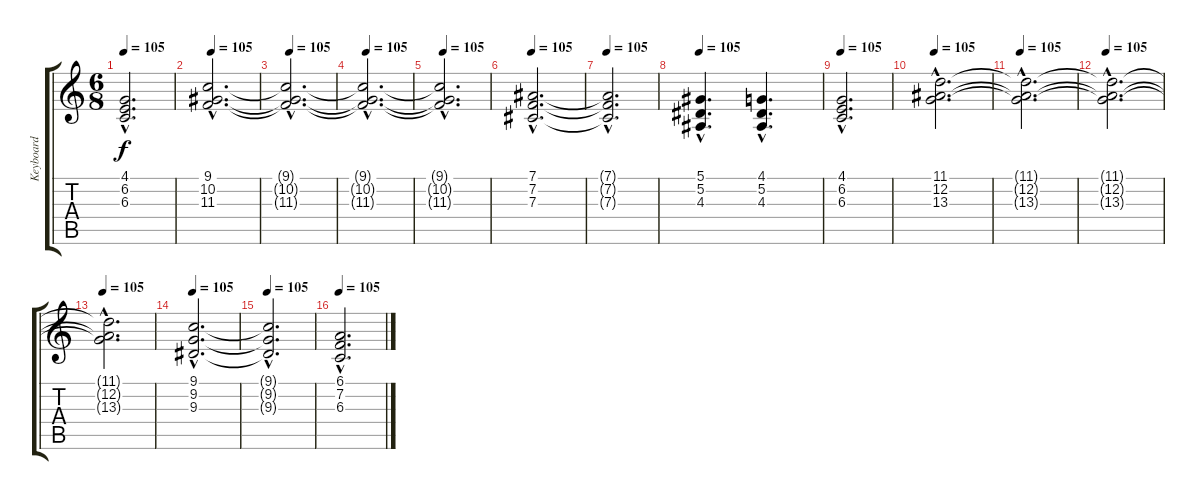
\track ("Keyboard" "Keyboard") {instrument pad3polysynth}
\staff {score tabs}
\tuning (Eb4 Bb3 Gb3 Db3 Ab2 Eb2) {hide}
\ts (6 8)
\tempo 105
\clef g2
\ks c
(4.1{hac} 6.2{hac} 6.3{hac}).2{d dy f} |
\tempo 105
(9.1{hac} 10.2{hac} 11.3{hac}).2{d} |
\tempo 105
(9.1{hac t} 10.2{hac t} 11.3{hac t}).2{d} |
\tempo 105
(9.1{hac t} 10.2{hac t} 11.3{hac t}).2{d} |
\tempo 105
(9.1{hac t} 10.2{hac t} 11.3{hac t}).2{d} |
\tempo 105
(7.1{hac} 7.2{hac} 7.3{hac}).2{d} |
\tempo 105
(7.1{hac t} 7.2{hac t} 7.3{hac t}).2{d} |
\tempo 105
(5.1{hac} 5.2{hac} 4.3{hac}).4{d} (4.1{hac} 5.2{hac} 4.3{hac}).4{d} |
\tempo 105
(4.1{hac} 6.2{hac} 6.3{hac}).2{d} |
\tempo 105
(11.1{hac} 12.2{hac} 13.3{hac}).2{d} |
\tempo 105
(11.1{hac t} 12.2{hac t} 13.3{hac t}).2{d} |
\tempo 105
(11.1{hac t} 12.2{hac t} 13.3{hac t}).2{d} |
\tempo 105
(11.1{hac t} 12.2{hac t} 13.3{hac t}).2{d} |
\tempo 105
(9.1{hac} 9.2{hac} 9.3{hac}).2{d} |
\tempo 105
(9.1{hac t} 9.2{hac t} 9.3{hac t}).2{d} |
\tempo 105
(6.1{hac} 7.2{hac} 6.3{hac}).2{d}
